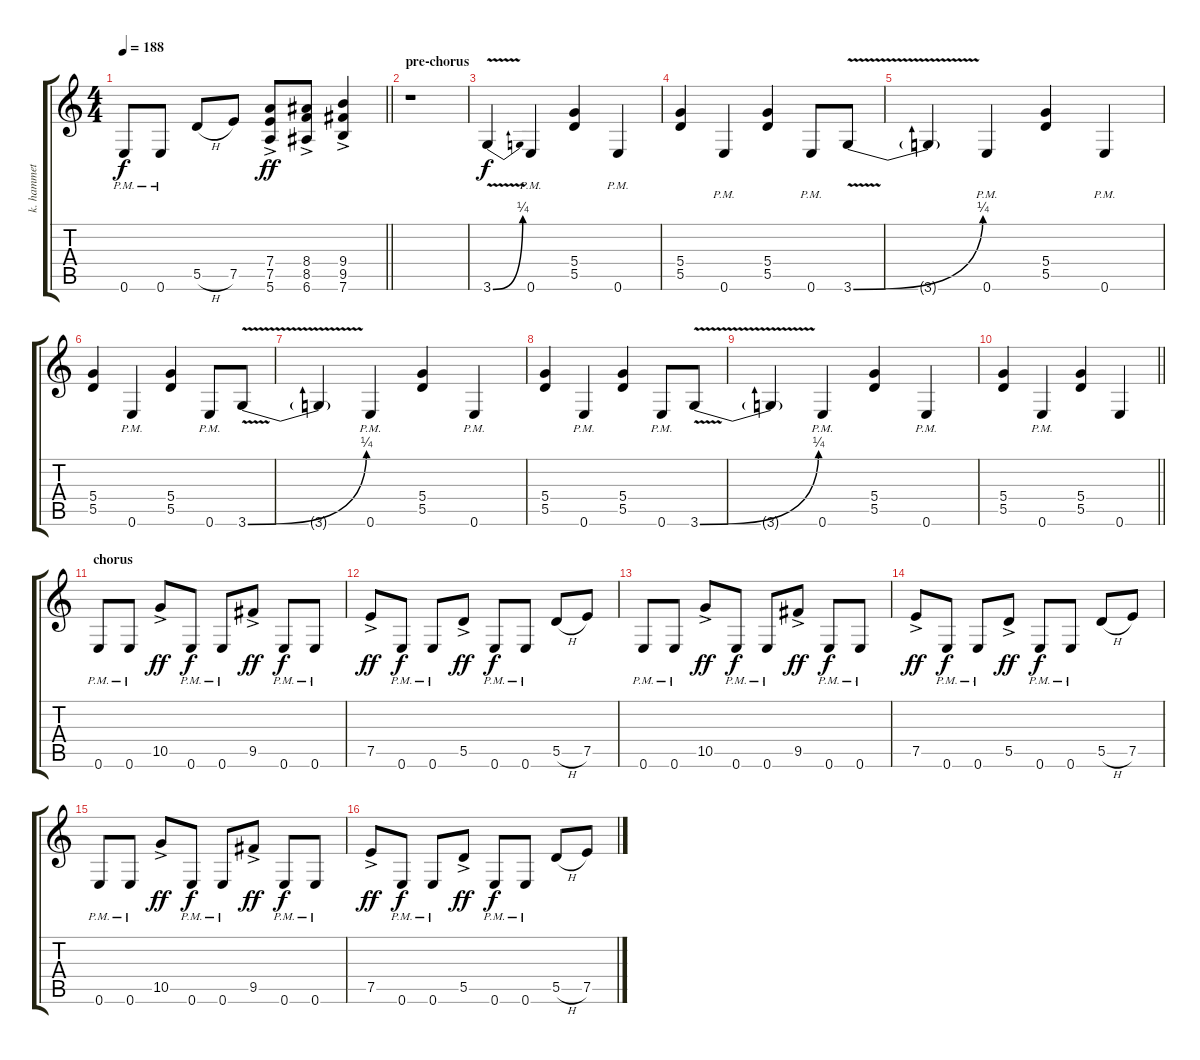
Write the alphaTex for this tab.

\track ("k. hammet - rhythm guitar" "k. hammet ") {instrument distortionguitar}
\staff {score tabs}
\tuning (E4 B3 G3 D3 A2 E2) {hide}
\ts (4 4)
\tempo 188
\clef g2
\barLineRight lightlight
\ks c
0.6{pm}.8{dy f} 0.6{pm}.8 5.5{h}.8 7.5.8 (7.4{ac} 7.5{ac} 5.6{ac}).8{dy ff} (8.4{ac} 8.5{ac} 6.6{ac}).8 (9.4{ac} 9.5{ac} 7.6{ac}).4 |
\section ("" "pre-chorus")
r.1 |
3.6{be (bend 0 0 60 1) v}.4{dy f} 0.6{pm}.4 (5.4 5.5).4 0.6{pm}.4 |
(5.4 5.5).4 0.6{pm}.4 (5.4 5.5).4 0.6{pm}.8 3.6{be (bend 0 0 60 1) v}.8 |
3.6{t}.4 0.6{pm}.4 (5.4 5.5).4 0.6{pm}.4 |
(5.4 5.5).4 0.6{pm}.4 (5.4 5.5).4 0.6{pm}.8 3.6{be (bend 0 0 60 1) v}.8 |
3.6{t}.4 0.6{pm}.4 (5.4 5.5).4 0.6{pm}.4 |
(5.4 5.5).4 0.6{pm}.4 (5.4 5.5).4 0.6{pm}.8 3.6{be (bend 0 0 60 1) v}.8 |
3.6{t}.4 0.6{pm}.4 (5.4 5.5).4 0.6{pm}.4 |
\barLineRight lightlight
(5.4 5.5).4 0.6{pm}.4 (5.4 5.5).4 0.6.4 |
\section ("" "chorus")
0.6{pm}.8 0.6{pm}.8 10.5{ac}.8{dy ff} 0.6{pm}.8{dy f} 0.6{pm}.8 9.5{ac}.8{dy ff} 0.6{pm}.8{dy f} 0.6{pm}.8 |
7.5{ac}.8{dy ff} 0.6{pm}.8{dy f} 0.6{pm}.8 5.5{ac}.8{dy ff} 0.6{pm}.8{dy f} 0.6{pm}.8 5.5{h}.8 7.5.8 |
0.6{pm}.8 0.6{pm}.8 10.5{ac}.8{dy ff} 0.6{pm}.8{dy f} 0.6{pm}.8 9.5{ac}.8{dy ff} 0.6{pm}.8{dy f} 0.6{pm}.8 |
7.5{ac}.8{dy ff} 0.6{pm}.8{dy f} 0.6{pm}.8 5.5{ac}.8{dy ff} 0.6{pm}.8{dy f} 0.6{pm}.8 5.5{h}.8 7.5.8 |
0.6{pm}.8 0.6{pm}.8 10.5{ac}.8{dy ff} 0.6{pm}.8{dy f} 0.6{pm}.8 9.5{ac}.8{dy ff} 0.6{pm}.8{dy f} 0.6{pm}.8 |
7.5{ac}.8{dy ff} 0.6{pm}.8{dy f} 0.6{pm}.8 5.5{ac}.8{dy ff} 0.6{pm}.8{dy f} 0.6{pm}.8 5.5{h}.8 7.5.8
